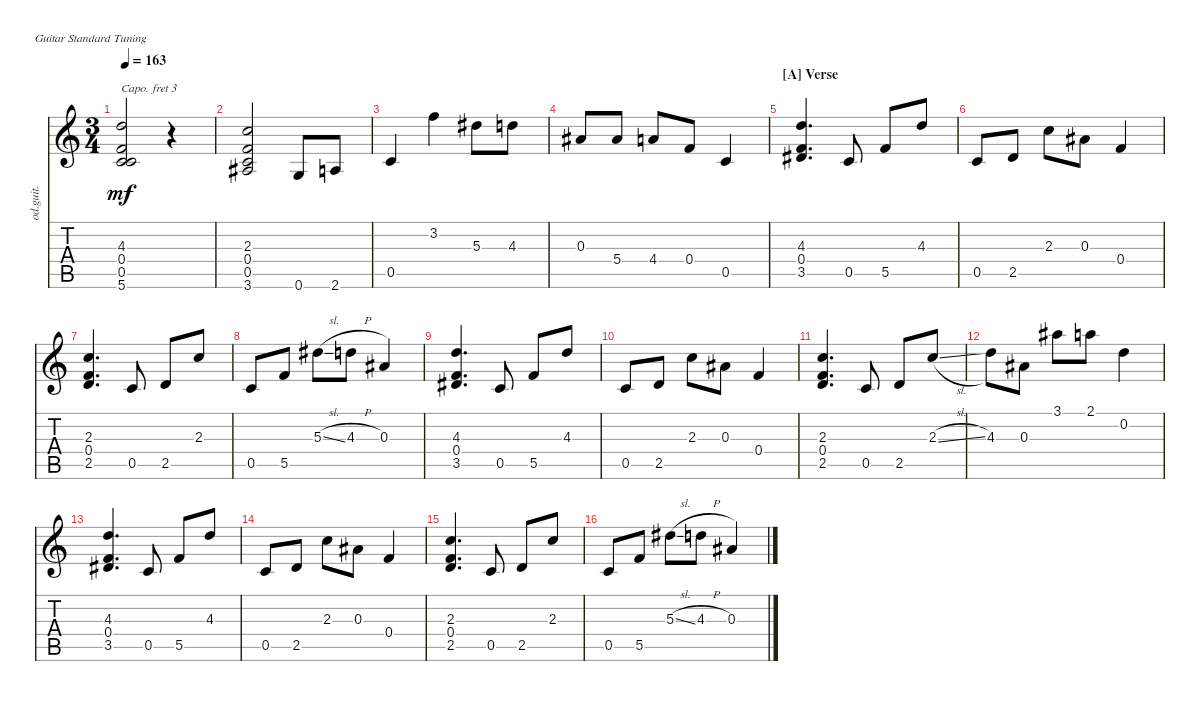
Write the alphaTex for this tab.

\bracketExtendMode nobrackets
\track ("Overdriven Guitar" "od.guit.") {instrument overdrivenguitar}
\staff {score tabs}
\capo 3
\tuning (E4 B3 G3 D3 A2 E2)
\ts (3 4)
\tempo 163
\clef g2
\ks aminor
(5.6 4.3 0.4 0.5).2{dy mf} r.4 |
(3.6{acc #} 2.3 0.5 0.4).2 0.6.8 2.6.8 |
0.5.4 3.2.4 5.3{acc #}.8 4.3.8 |
0.3{acc #}.8 5.4{acc #}.8 4.4.8 0.4.8 0.5.4 |
\section ("A" "Verse")
(3.5{acc #} 4.3 0.4).4{d} 0.5.8 5.5.8 4.3.8 |
0.5.8 2.5.8 2.3.8 0.3{acc #}.8 0.4.4 |
(2.5 2.3 0.4).4{d} 0.5.8 2.5.8 2.3.8 |
0.5.8 5.5.8 5.3{sl acc #}.8 4.3{h}.8 0.3{acc #}.4 |
(3.5{acc #} 4.3 0.4).4{d} 0.5.8 5.5.8 4.3.8 |
0.5.8 2.5.8 2.3.8 0.3{acc #}.8 0.4.4 |
(2.5 2.3 0.4).4{d} 0.5.8 2.5.8 2.3{sl}.8 |
4.3.8 0.3{acc #}.8 3.1{acc #}.8 2.1.8 0.2.4 |
(3.5{acc #} 4.3 0.4).4{d} 0.5.8 5.5.8 4.3.8 |
0.5.8 2.5.8 2.3.8 0.3{acc #}.8 0.4.4 |
(2.5 2.3 0.4).4{d} 0.5.8 2.5.8 2.3.8 |
0.5.8 5.5.8 5.3{sl acc #}.8 4.3{h}.8 0.3{acc #}.4
